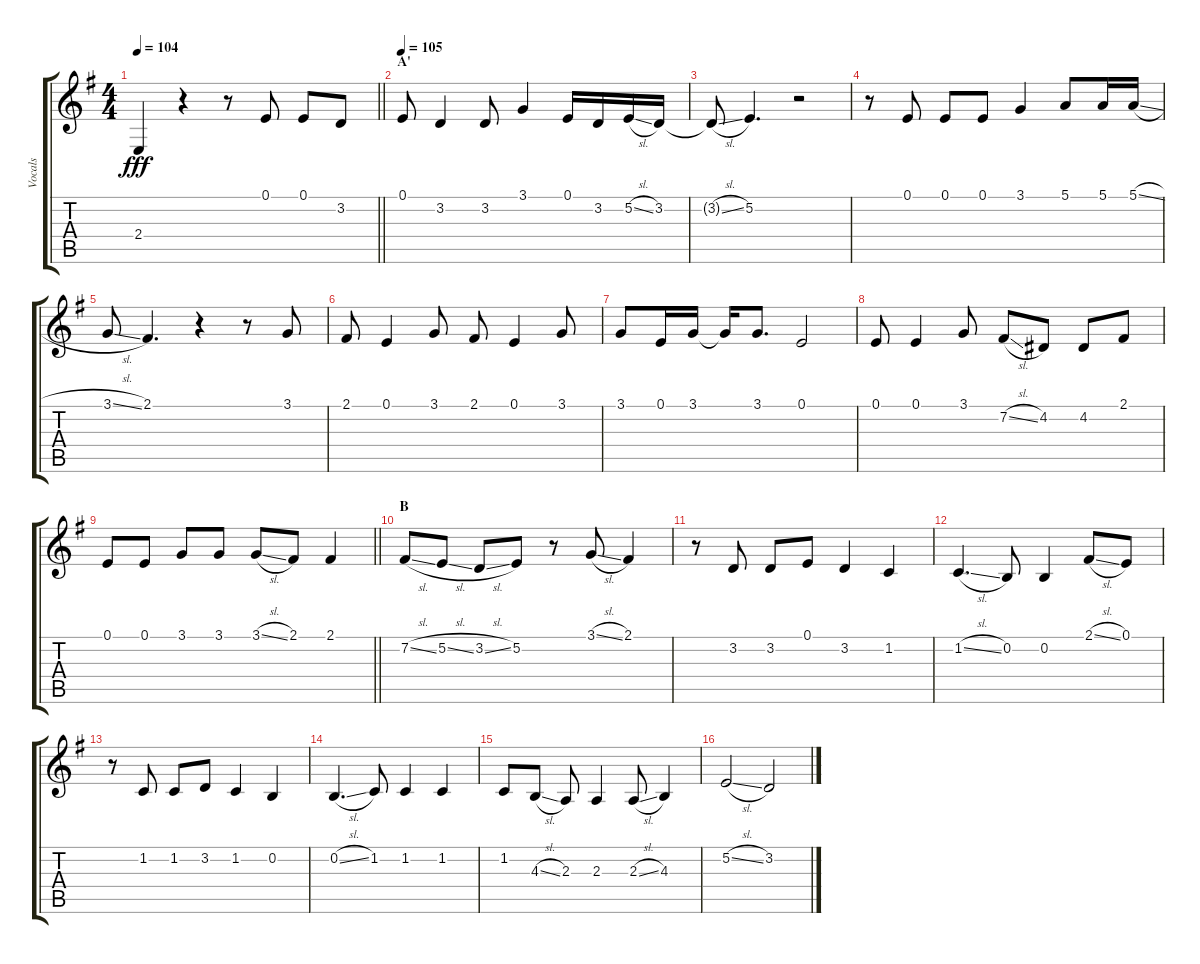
\track ("Vocals" "Vocals") {instrument voiceoohs}
\staff {score tabs}
\tuning (E4 B3 G3 D3 A2 E2) {hide}
\ts (4 4)
\tempo 104
\clef g2
\barLineRight lightlight
\ks g
2.4{t}.4{dy fff} r.4 r.8 0.1.8 0.1.8 3.2.8 |
\section ("" "A'")
\tempo 105
0.1.8 3.2.4 3.2.8 3.1.4 0.1.16 3.2.16 5.2{sl}.16 3.2.16 |
3.2{sl t}.8 5.2.4{d} r.2 |
r.8 0.1.8 0.1.8 0.1.8 3.1.4 5.1.8 5.1.16 5.1{sl}.16 |
3.1{sl}.8 2.1.4{d} r.4 r.8 3.1.8 |
2.1.8 0.1.4 3.1.8 2.1.8 0.1.4 3.1.8 |
3.1.8 0.1.16 3.1.16 3.1{t}.16 3.1.8{d} 0.1.2 |
0.1.8 0.1.4 3.1.8 7.2{sl}.8 4.2.8 4.2.8 2.1.8 |
\barLineRight lightlight
0.1.8 0.1.8 3.1.8 3.1.8 3.1{sl}.8 2.1.8 2.1.4 |
\section ("" "B")
7.2{sl}.8 5.2{sl}.8 3.2{sl}.8 5.2.8 r.8 3.1{sl}.8 2.1.4 |
r.8 3.2.8 3.2.8 0.1.8 3.2.4 1.2.4 |
1.2{sl}.4{d} 0.2.8 0.2.4 2.1{sl}.8 0.1.8 |
r.8 1.2.8 1.2.8 3.2.8 1.2.4 0.2.4 |
0.2{sl}.4{d} 1.2.8 1.2.4 1.2.4 |
1.2.8 4.3{sl}.8 2.3.8 2.3.4 2.3{sl}.8 4.3.4 |
5.2{sl}.2 3.2{sl}.2
